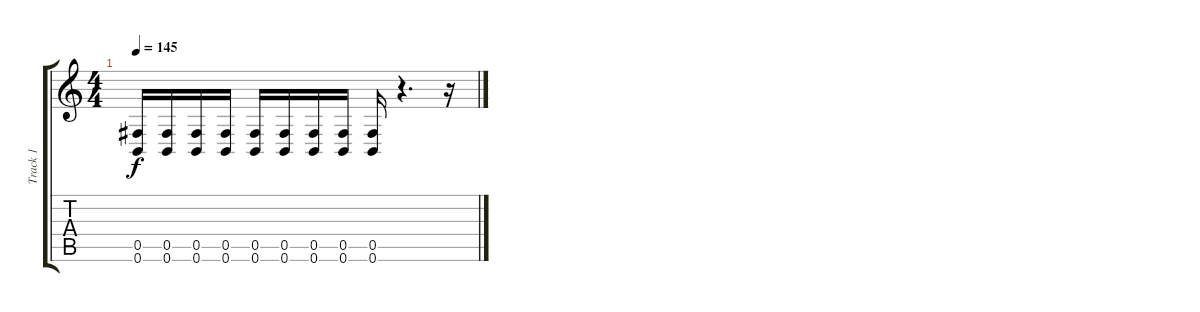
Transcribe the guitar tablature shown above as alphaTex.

\track ("Track 1" "Track 1") {instrument distortionguitar}
\staff {score tabs}
\tuning (Db4 Ab3 E3 B2 Gb2 B1) {hide}
\ts (4 4)
\tempo 145
\clef g2
\ks c
(0.5 0.6).16{dy f} (0.5 0.6).16 (0.5 0.6).16 (0.5 0.6).16 (0.5 0.6).16 (0.5 0.6).16 (0.5 0.6).16 (0.5 0.6).16 (0.5 0.6).16 r.4{d} r.16
